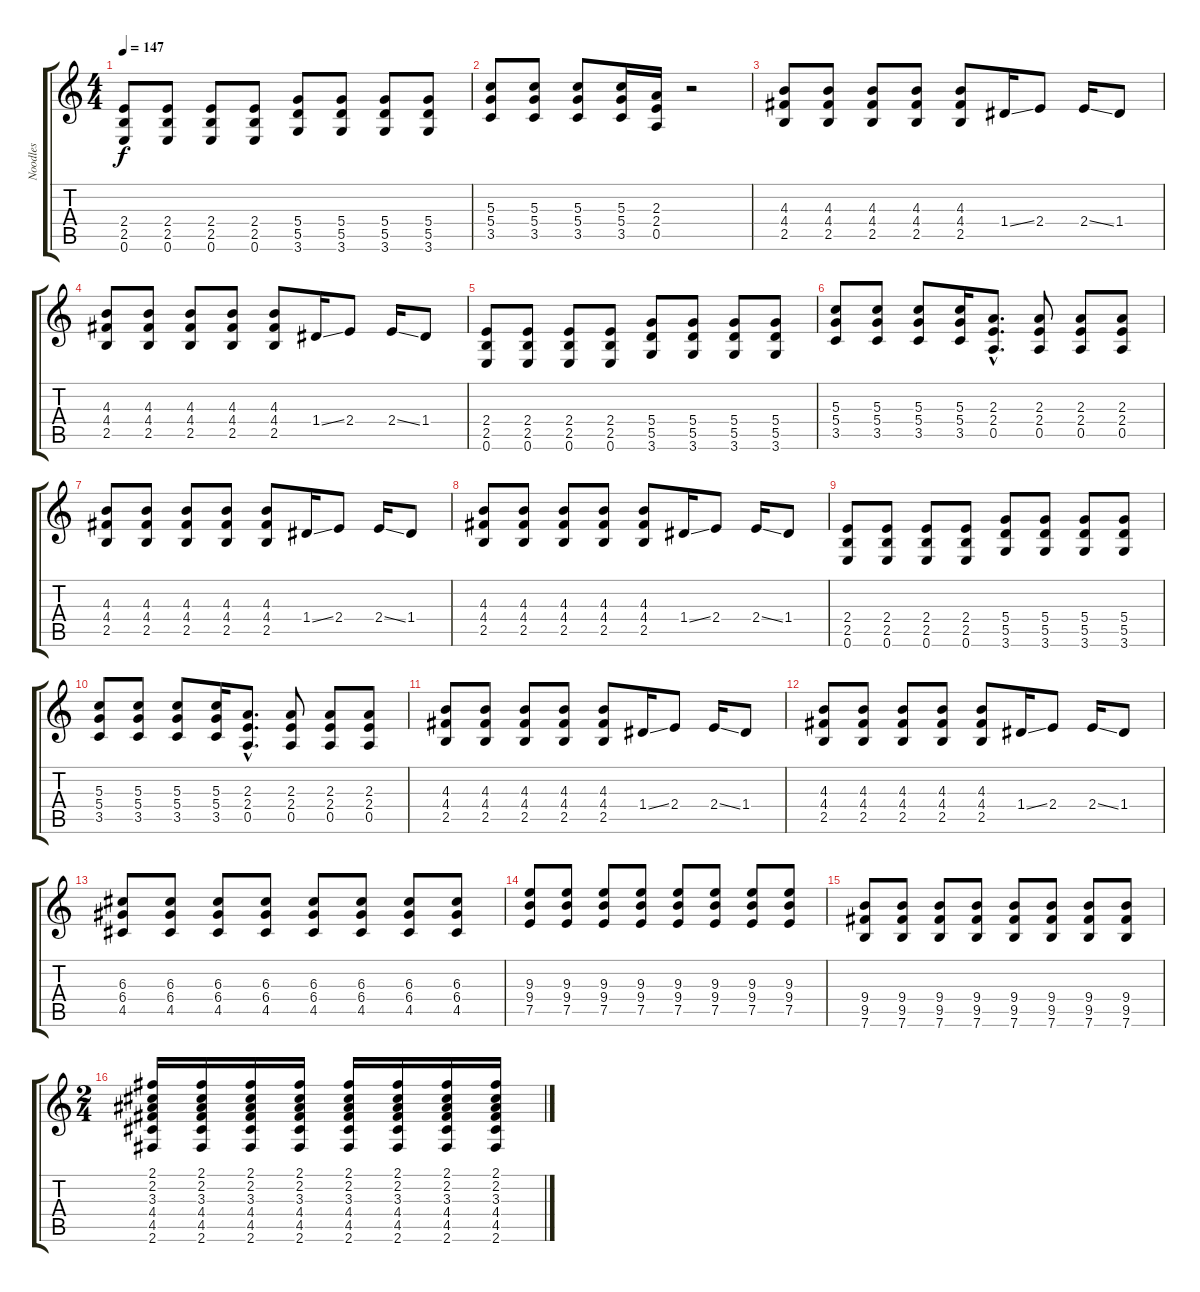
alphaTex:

\track ("Noodles" "Noodles") {instrument overdrivenguitar}
\staff {score tabs}
\tuning (E4 B3 G3 D3 A2 E2) {hide}
\ts (4 4)
\tempo 147
\clef g2
\ks c
(2.4 2.5 0.6).8{dy f} (2.4 2.5 0.6).8 (2.4 2.5 0.6).8 (2.4 2.5 0.6).8 (5.4 5.5 3.6).8 (5.4 5.5 3.6).8 (5.4 5.5 3.6).8 (5.4 5.5 3.6).8 |
(5.3 5.4 3.5).8 (5.3 5.4 3.5).8 (5.3 5.4 3.5).8 (5.3 5.4 3.5).16 (2.3 2.4 0.5).16 r.2 |
(4.3 4.4 2.5).8 (4.3 4.4 2.5).8 (4.3 4.4 2.5).8 (4.3 4.4 2.5).8 (4.3 4.4 2.5).8 1.4{ss}.16 2.4.8 2.4{ss}.16 1.4.8 |
(4.3 4.4 2.5).8 (4.3 4.4 2.5).8 (4.3 4.4 2.5).8 (4.3 4.4 2.5).8 (4.3 4.4 2.5).8 1.4{ss}.16 2.4.8 2.4{ss}.16 1.4.8 |
(2.4 2.5 0.6).8 (2.4 2.5 0.6).8 (2.4 2.5 0.6).8 (2.4 2.5 0.6).8 (5.4 5.5 3.6).8 (5.4 5.5 3.6).8 (5.4 5.5 3.6).8 (5.4 5.5 3.6).8 |
(5.3 5.4 3.5).8 (5.3 5.4 3.5).8 (5.3 5.4 3.5).8 (5.3 5.4 3.5).16 (2.3{hac} 2.4{hac} 0.5{hac}).8{d} (2.3 2.4 0.5).8 (2.3 2.4 0.5).8 (2.3 2.4 0.5).8 |
(4.3 4.4 2.5).8 (4.3 4.4 2.5).8 (4.3 4.4 2.5).8 (4.3 4.4 2.5).8 (4.3 4.4 2.5).8 1.4{ss}.16 2.4.8 2.4{ss}.16 1.4.8 |
(4.3 4.4 2.5).8 (4.3 4.4 2.5).8 (4.3 4.4 2.5).8 (4.3 4.4 2.5).8 (4.3 4.4 2.5).8 1.4{ss}.16 2.4.8 2.4{ss}.16 1.4.8 |
(2.4 2.5 0.6).8 (2.4 2.5 0.6).8 (2.4 2.5 0.6).8 (2.4 2.5 0.6).8 (5.4 5.5 3.6).8 (5.4 5.5 3.6).8 (5.4 5.5 3.6).8 (5.4 5.5 3.6).8 |
(5.3 5.4 3.5).8 (5.3 5.4 3.5).8 (5.3 5.4 3.5).8 (5.3 5.4 3.5).16 (2.3{hac} 2.4{hac} 0.5{hac}).8{d} (2.3 2.4 0.5).8 (2.3 2.4 0.5).8 (2.3 2.4 0.5).8 |
(4.3 4.4 2.5).8 (4.3 4.4 2.5).8 (4.3 4.4 2.5).8 (4.3 4.4 2.5).8 (4.3 4.4 2.5).8 1.4{ss}.16 2.4.8 2.4{ss}.16 1.4.8 |
(4.3 4.4 2.5).8 (4.3 4.4 2.5).8 (4.3 4.4 2.5).8 (4.3 4.4 2.5).8 (4.3 4.4 2.5).8 1.4{ss}.16 2.4.8 2.4{ss}.16 1.4.8 |
(6.3 6.4 4.5).8 (6.3 6.4 4.5).8 (6.3 6.4 4.5).8 (6.3 6.4 4.5).8 (6.3 6.4 4.5).8 (6.3 6.4 4.5).8 (6.3 6.4 4.5).8 (6.3 6.4 4.5).8 |
(9.3 9.4 7.5).8 (9.3 9.4 7.5).8 (9.3 9.4 7.5).8 (9.3 9.4 7.5).8 (9.3 9.4 7.5).8 (9.3 9.4 7.5).8 (9.3 9.4 7.5).8 (9.3 9.4 7.5).8 |
(9.4 9.5 7.6).8 (9.4 9.5 7.6).8 (9.4 9.5 7.6).8 (9.4 9.5 7.6).8 (9.4 9.5 7.6).8 (9.4 9.5 7.6).8 (9.4 9.5 7.6).8 (9.4 9.5 7.6).8 |
\ts (2 4)
(2.1 2.2 3.3 4.4 4.5 2.6).16 (2.1 2.2 3.3 4.4 4.5 2.6).16 (2.1 2.2 3.3 4.4 4.5 2.6).16 (2.1 2.2 3.3 4.4 4.5 2.6).16 (2.1 2.2 3.3 4.4 4.5 2.6).16 (2.1 2.2 3.3 4.4 4.5 2.6).16 (2.1 2.2 3.3 4.4 4.5 2.6).16 (2.1 2.2 3.3 4.4 4.5 2.6).16
